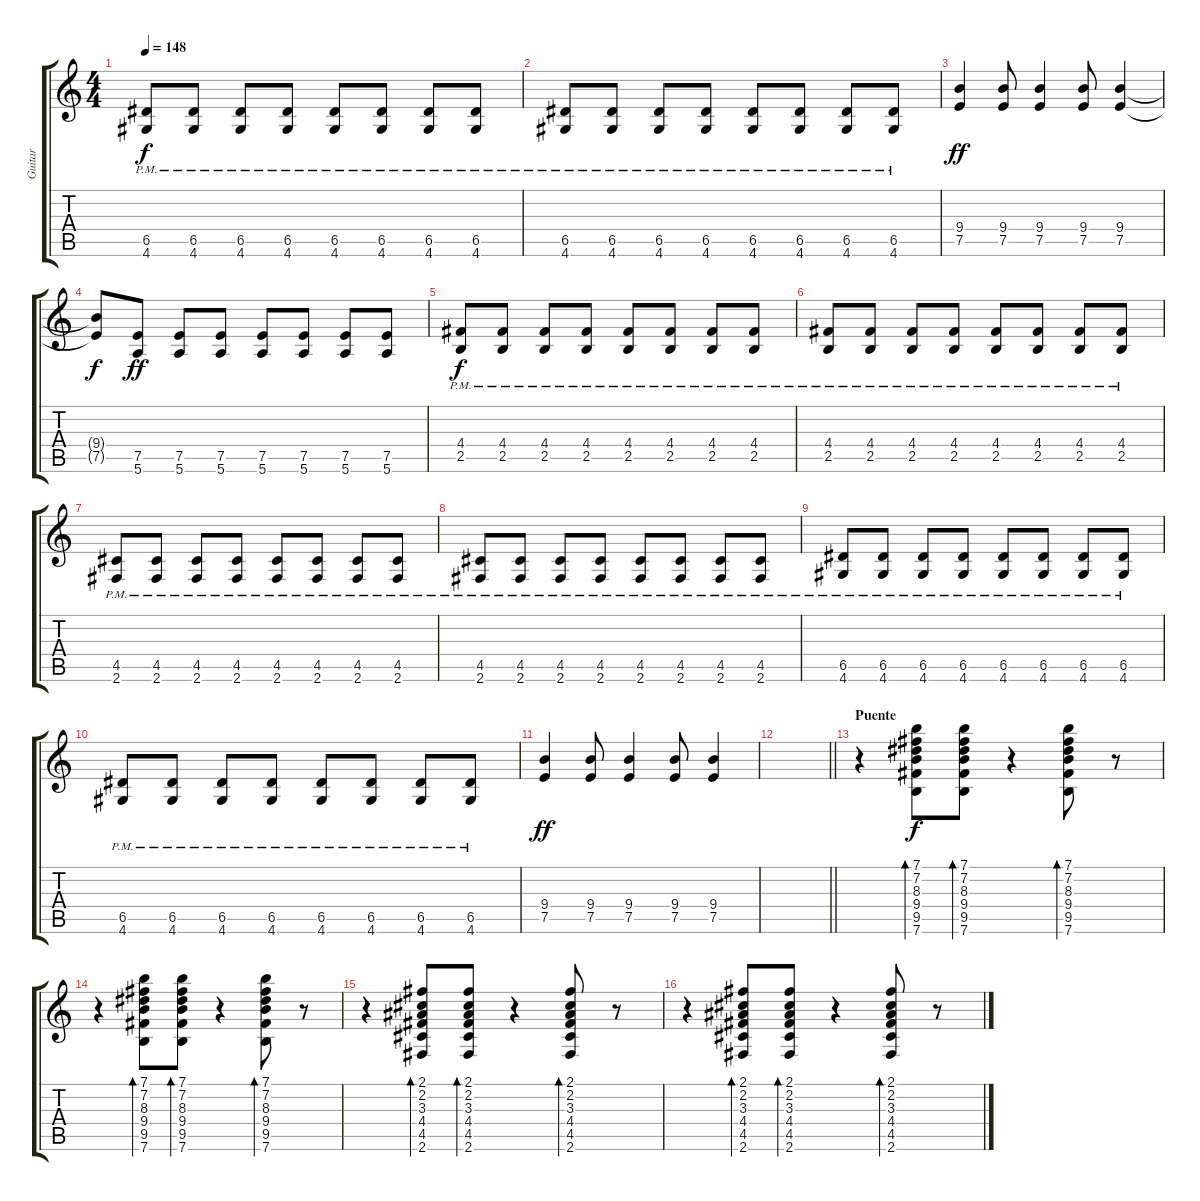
\track ("Guitar" "Guitar") {instrument overdrivenguitar}
\staff {score tabs}
\tuning (E4 B3 G3 D3 A2 E2) {hide}
\ts (4 4)
\tempo 148
\clef g2
\ks c
(6.5{pm} 4.6{pm}).8{dy f} (6.5{pm} 4.6{pm}).8 (6.5{pm} 4.6{pm}).8 (6.5{pm} 4.6{pm}).8 (6.5{pm} 4.6{pm}).8 (6.5{pm} 4.6{pm}).8 (6.5{pm} 4.6{pm}).8 (6.5{pm} 4.6{pm}).8 |
(6.5{pm} 4.6{pm}).8 (6.5{pm} 4.6{pm}).8 (6.5{pm} 4.6{pm}).8 (6.5{pm} 4.6{pm}).8 (6.5{pm} 4.6{pm}).8 (6.5{pm} 4.6{pm}).8 (6.5{pm} 4.6{pm}).8 (6.5{pm} 4.6{pm}).8 |
(9.4 7.5).4{dy ff} (9.4 7.5).8 (9.4 7.5).4 (9.4 7.5).8 (9.4 7.5).4 |
(9.4{t} 7.5{t}).8{dy f} (7.5 5.6).8{dy ff} (7.5 5.6).8 (7.5 5.6).8 (7.5 5.6).8 (7.5 5.6).8 (7.5 5.6).8 (7.5 5.6).8 |
(4.4{pm} 2.5{pm}).8{dy f} (4.4{pm} 2.5{pm}).8 (4.4{pm} 2.5{pm}).8 (4.4{pm} 2.5{pm}).8 (4.4{pm} 2.5{pm}).8 (4.4{pm} 2.5{pm}).8 (4.4{pm} 2.5{pm}).8 (4.4{pm} 2.5{pm}).8 |
(4.4{pm} 2.5{pm}).8 (4.4{pm} 2.5{pm}).8 (4.4{pm} 2.5{pm}).8 (4.4{pm} 2.5{pm}).8 (4.4{pm} 2.5{pm}).8 (4.4{pm} 2.5{pm}).8 (4.4{pm} 2.5{pm}).8 (4.4{pm} 2.5{pm}).8 |
(4.5{pm} 2.6{pm}).8 (4.5{pm} 2.6{pm}).8 (4.5{pm} 2.6{pm}).8 (4.5{pm} 2.6{pm}).8 (4.5{pm} 2.6{pm}).8 (4.5{pm} 2.6{pm}).8 (4.5{pm} 2.6{pm}).8 (4.5{pm} 2.6{pm}).8 |
(4.5{pm} 2.6{pm}).8 (4.5{pm} 2.6{pm}).8 (4.5{pm} 2.6{pm}).8 (4.5{pm} 2.6{pm}).8 (4.5{pm} 2.6{pm}).8 (4.5{pm} 2.6{pm}).8 (4.5{pm} 2.6{pm}).8 (4.5{pm} 2.6{pm}).8 |
(6.5{pm} 4.6{pm}).8 (6.5{pm} 4.6{pm}).8 (6.5{pm} 4.6{pm}).8 (6.5{pm} 4.6{pm}).8 (6.5{pm} 4.6{pm}).8 (6.5{pm} 4.6{pm}).8 (6.5{pm} 4.6{pm}).8 (6.5{pm} 4.6{pm}).8 |
(6.5{pm} 4.6{pm}).8 (6.5{pm} 4.6{pm}).8 (6.5{pm} 4.6{pm}).8 (6.5{pm} 4.6{pm}).8 (6.5{pm} 4.6{pm}).8 (6.5{pm} 4.6{pm}).8 (6.5{pm} 4.6{pm}).8 (6.5{pm} 4.6{pm}).8 |
(9.4 7.5).4{dy ff} (9.4 7.5).8 (9.4 7.5).4 (9.4 7.5).8 (9.4 7.5).4 |
\barLineRight lightlight
|
\section ("" "Puente")
r.4{instrument electricguitarclean} (7.1 7.2 8.3 9.4 9.5 7.6).8{bd 30 dy f} (7.1 7.2 8.3 9.4 9.5 7.6).8{bd 30} r.4 (7.1 7.2 8.3 9.4 9.5 7.6).8{bd 30} r.8 |
r.4 (7.1 7.2 8.3 9.4 9.5 7.6).8{bd 30} (7.1 7.2 8.3 9.4 9.5 7.6).8{bd 30} r.4 (7.1 7.2 8.3 9.4 9.5 7.6).8{bd 30} r.8 |
r.4 (2.1 2.2 3.3 4.4 4.5 2.6).8{bd 30} (2.1 2.2 3.3 4.4 4.5 2.6).8{bd 30} r.4 (2.1 2.2 3.3 4.4 4.5 2.6).8{bd 30} r.8 |
r.4 (2.1 2.2 3.3 4.4 4.5 2.6).8{bd 30} (2.1 2.2 3.3 4.4 4.5 2.6).8{bd 30} r.4 (2.1 2.2 3.3 4.4 4.5 2.6).8{bd 30} r.8
